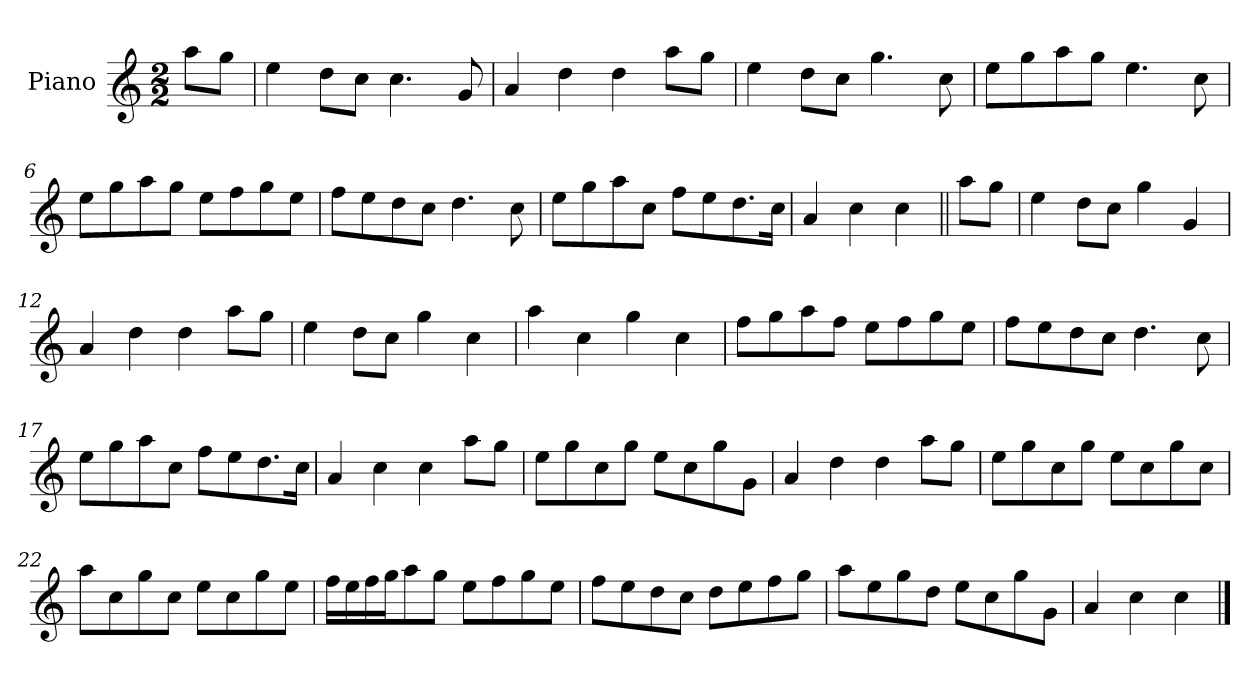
**kern
*part1
*staff1
*I"Piano
*I'Pno.
*clefG2
*k[]
*M2/2
=1
8aa\L
8gg\J
=2
4ee\
8dd\L
8cc\J
4.cc\
8g/
=3
4a/
4dd\
4dd\
8aa\L
8gg\J
=4
4ee\
8dd\L
8cc\J
4.gg\
8cc\
=5
8ee\L
8gg\
8aa\
8gg\J
4.ee\
8cc\
=6
8ee\L
8gg\
8aa\
8gg\J
8ee\L
8ff\
8gg\
8ee\J
=7
8ff\L
8ee\
8dd\
8cc\J
4.dd\
8cc\
!!LO:LB:g=z
=8
8ee\L
8gg\
8aa\
8cc\J
8ff\L
8ee\
8.dd\
16cc\Jk
=9
4a/
4cc\
4cc\
=10||
8aa\L
8gg\J
=11
4ee\
8dd\L
8cc\J
4gg\
4g/
=12
4a/
4dd\
4dd\
8aa\L
8gg\J
=13
4ee\
8dd\L
8cc\J
4gg\
4cc\
=14
4aa\
4cc\
4gg\
4cc\
!!LO:LB:g=z
=15
8ff\L
8gg\
8aa\
8ff\J
8ee\L
8ff\
8gg\
8ee\J
=16
8ff\L
8ee\
8dd\
8cc\J
4.dd\
8cc\
=17
8ee\L
8gg\
8aa\
8cc\J
8ff\L
8ee\
8.dd\
16cc\Jk
!!LO:LB:g=z
=18
4a/
4cc\
4cc\
8aa\L
8gg\J
=19
8ee\L
8gg\
8cc\
8gg\J
8ee\L
8cc\
8gg\
8g\J
=20
4a/
4dd\
4dd\
8aa\L
8gg\J
=21
8ee\L
8gg\
8cc\
8gg\J
8ee\L
8cc\
8gg\
8cc\J
=22
8aa\L
8cc\
8gg\
8cc\J
8ee\L
8cc\
8gg\
8ee\J
=23
16ff\LL
16ee\
16ff\
16gg\J
8aa\
8gg\J
8ee\L
8ff\
8gg\
8ee\J
!!LO:LB:g=z
=24
8ff\L
8ee\
8dd\
8cc\J
8dd\L
8ee\
8ff\
8gg\J
=25
8aa\L
8ee\
8gg\
8dd\J
8ee\L
8cc\
8gg\
8g\J
=26
4a/
4cc\
4cc\
==
*-
